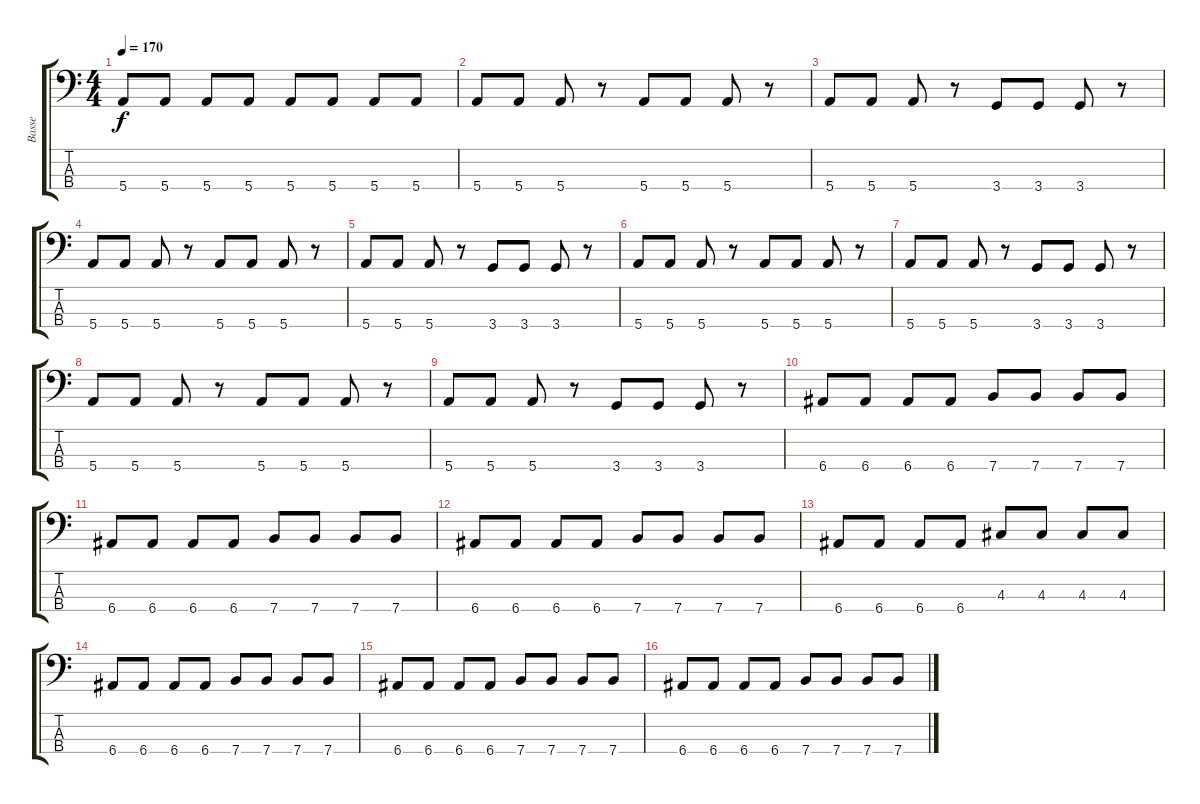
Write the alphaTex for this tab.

\track ("Basse" "Basse") {instrument electricbassfinger}
\staff {score tabs}
\tuning (G2 D2 A1 E1) {hide}
\ts (4 4)
\tempo 170
\clef f4
\ks c
5.4.8{dy f} 5.4.8 5.4.8 5.4.8 5.4.8 5.4.8 5.4.8 5.4.8 |
5.4.8 5.4.8 5.4.8 r.8 5.4.8 5.4.8 5.4.8 r.8 |
5.4.8 5.4.8 5.4.8 r.8 3.4.8 3.4.8 3.4.8 r.8 |
5.4.8 5.4.8 5.4.8 r.8 5.4.8 5.4.8 5.4.8 r.8 |
5.4.8 5.4.8 5.4.8 r.8 3.4.8 3.4.8 3.4.8 r.8 |
5.4.8 5.4.8 5.4.8 r.8 5.4.8 5.4.8 5.4.8 r.8 |
5.4.8 5.4.8 5.4.8 r.8 3.4.8 3.4.8 3.4.8 r.8 |
5.4.8 5.4.8 5.4.8 r.8 5.4.8 5.4.8 5.4.8 r.8 |
5.4.8 5.4.8 5.4.8 r.8 3.4.8 3.4.8 3.4.8 r.8 |
6.4.8 6.4.8 6.4.8 6.4.8 7.4.8 7.4.8 7.4.8 7.4.8 |
6.4.8 6.4.8 6.4.8 6.4.8 7.4.8 7.4.8 7.4.8 7.4.8 |
6.4.8 6.4.8 6.4.8 6.4.8 7.4.8 7.4.8 7.4.8 7.4.8 |
6.4.8 6.4.8 6.4.8 6.4.8 4.3.8 4.3.8 4.3.8 4.3.8 |
6.4.8 6.4.8 6.4.8 6.4.8 7.4.8 7.4.8 7.4.8 7.4.8 |
6.4.8 6.4.8 6.4.8 6.4.8 7.4.8 7.4.8 7.4.8 7.4.8 |
6.4.8 6.4.8 6.4.8 6.4.8 7.4.8 7.4.8 7.4.8 7.4.8
